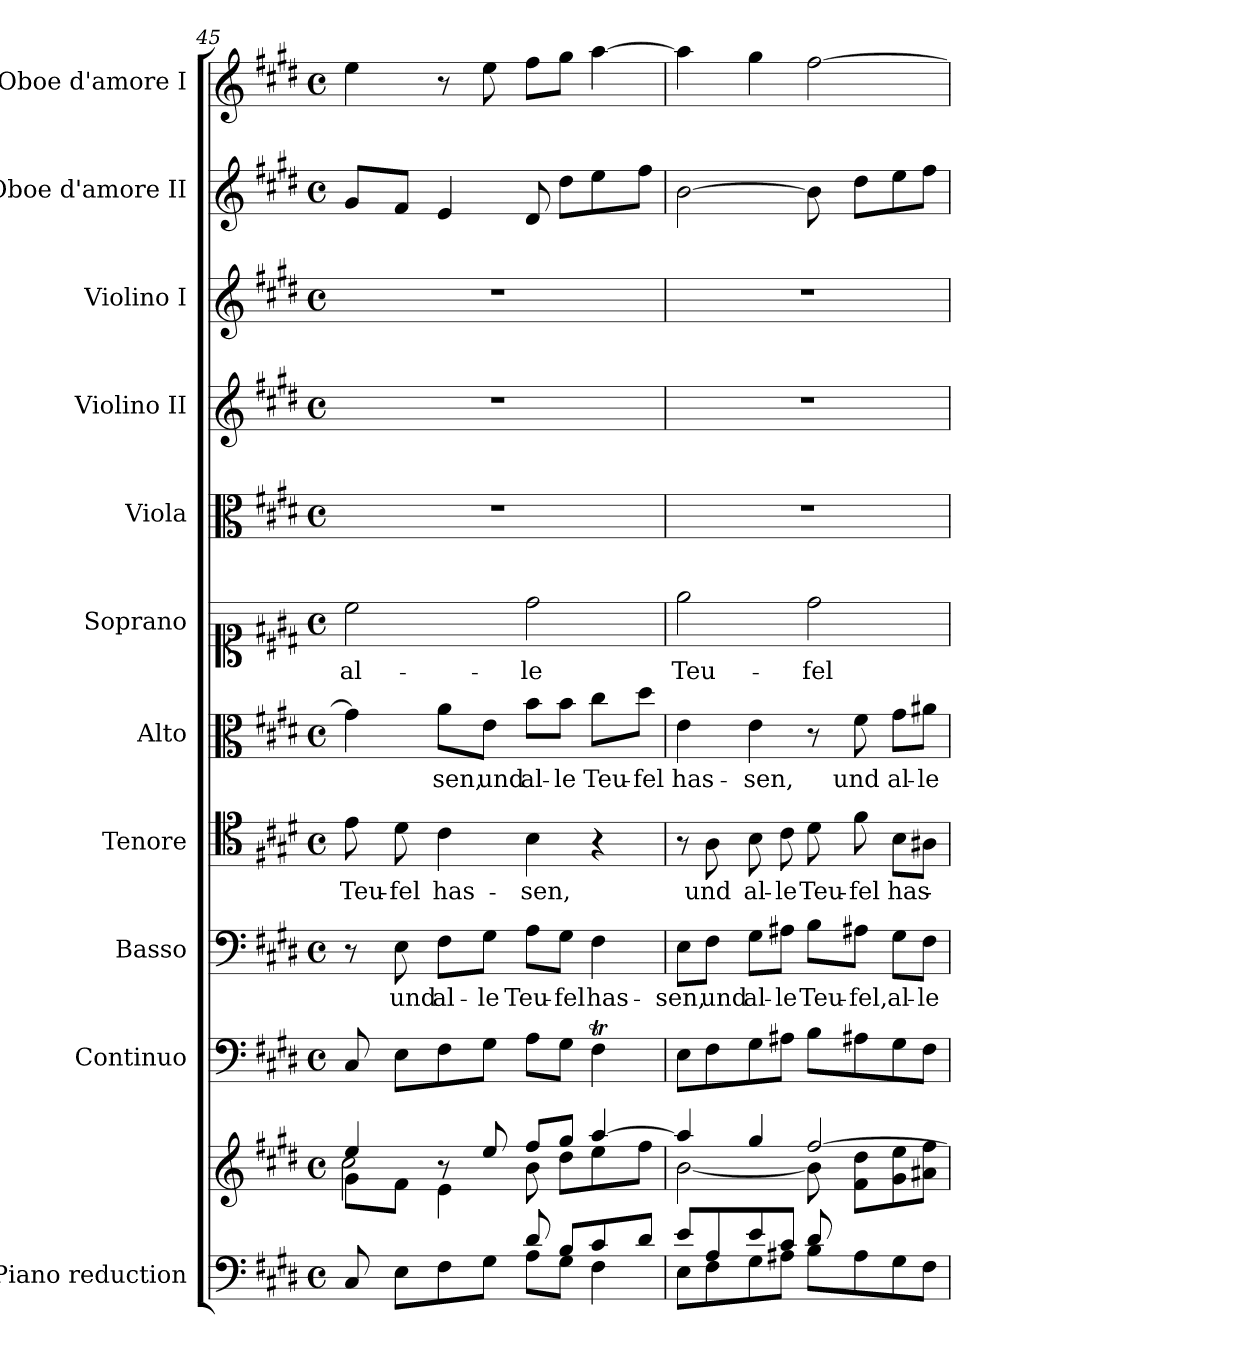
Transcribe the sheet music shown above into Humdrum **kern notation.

**kern	**kern	**kern	**kern	**text	**kern	**text	**kern	**text	**kern	**text	**kern	**kern	**kern	**kern	**kern
*part11	*part11	*part10	*part9	*part9	*part8	*part8	*part7	*part7	*part6	*part6	*part5	*part4	*part3	*part2	*part1
*staff12	*staff11	*staff10	*staff9	*staff9	*staff8	*staff8	*staff7	*staff7	*staff6	*staff6	*staff5	*staff4	*staff3	*staff2	*staff1
*I"Piano reduction	*	*I"Continuo	*I"Basso	*	*I"Tenore	*	*I"Alto	*	*I"Soprano	*	*I"Viola	*I"Violino II	*I"Violino I	*I"Oboe d'amore II	*I"Oboe d'amore I
*I'Pno	*	*	*	*	*	*	*	*	*	*	*I'Vla	*I'Vln	*I'Vln	*I'Ob	*I'Ob
*clefF4	*clefG2	*clefF4	*clefF4	*	*clefC4	*	*clefC3	*	*clefC1	*	*clefC3	*clefG2	*clefG2	*clefG2	*clefG2
*k[f#c#g#d#]	*k[f#c#g#d#]	*k[f#c#g#d#]	*k[f#c#g#d#]	*	*k[f#c#g#d#]	*	*k[f#c#g#d#]	*	*k[f#c#g#d#]	*	*k[f#c#g#d#]	*k[f#c#g#d#]	*k[f#c#g#d#]	*k[f#c#g#d#]	*k[f#c#g#d#]
*M4/4	*M4/4	*M4/4	*M4/4	*	*M4/4	*	*M4/4	*	*M4/4	*	*M4/4	*M4/4	*M4/4	*M4/4	*M4/4
*met(c)	*met(c)	*met(c)	*met(c)	*	*met(c)	*	*met(c)	*	*met(c)	*	*met(c)	*met(c)	*met(c)	*met(c)	*met(c)
=45	=45	=45	=45	=45	=45	=45	=45	=45	=45	=45	=45	=45	=45	=45	=45
*^	*^	*	*	*	*	*	*	*	*	*	*	*	*	*	*
*	*	*	*^	*	*	*	*	*	*	*	*	*	*	*	*	*	*
!	!	!	!	!	!	!	!	!	!LO:LY:b	!	!	!	!LO:LY:b	!	!	!	!	!
2ryy	8C#/	4ee/	8g#\L	2cc#\	8C#/	8r	.	8e\	Teu-	4g#\]	.	2cc#\	al-	1r	1r	1r	8g#/L	4ee\
!	!	!	!	!	!	!	!LO:LY:b	!	!LO:LY:b	!	!	!	!	!	!	!	!	!
.	8E\L	.	8f#\J	.	8E\L	8E\	und	8d#\	-fel	.	.	.	.	.	.	.	8f#/J	.
!	!	!	!	!	!	!	!LO:LY:b	!	!LO:LY:b	!	!LO:LY:b	!	!	!	!	!	!	!
.	8F#\	8r	4e\	.	8F#\	8F#\L	al-	4c#\	has-	8a\L	-sen,	.	.	.	.	.	4e/	8r
!	!	!	!	!	!	!	!LO:LY:b	!	!	!	!LO:LY:b	!	!	!	!	!	!	!
.	8G#\J	8ee/	.	.	8G#\J	8G#\J	-le	.	.	8e\J	und	.	.	.	.	.	.	8ee\
!	!	!	!	!	!	!	!LO:LY:b	!	!LO:LY:b	!	!LO:LY:b	!	!LO:LY:b	!	!	!	!	!
8d#/	8A\L	8ff#/L	8b\	2ryy	8A\L	8A\L	Teu-	4B\	-sen,	8b\L	al-	2dd#\	-le	.	.	.	8d#/	8ff#\L
!	!	!	!	!	!	!	!LO:LY:b	!	!	!	!LO:LY:b	!	!	!	!	!	!	!
8B/L	8G#\J	8gg#/J	8dd#\L	.	8G#\J	8G#\J	-fel	.	.	8b\J	-le	.	.	.	.	.	8dd#\L	8gg#\J
!	!	!	!	!	!	!	!LO:LY:b	!	!	!	!LO:LY:b	!	!	!	!	!	!	!
8c#/	4F#\	[4aa/	8ee\	.	4F#T\	4F#\	has-	4r	.	8cc#\L	Teu-	.	.	.	.	.	8ee\	[4aa\
!	!	!	!	!	!	!	!	!	!	!	!LO:LY:b	!	!	!	!	!	!	!
8d#/J	.	.	8ff#\J	.	.	.	.	.	.	8dd#\J	-fel	.	.	.	.	.	8ff#\J	.
*	*	*	*v	*v	*	*	*	*	*	*	*	*	*	*	*	*	*	*
=46	=46	=46	=46	=46	=46	=46	=46	=46	=46	=46	=46	=46	=46	=46	=46	=46	=46
!	!	!	!	!	!	!LO:LY:b	!	!	!	!LO:LY:b	!	!LO:LY:b	!	!	!	!	!
8e/L	8E\L	4aa/]	[2b\	8E\L	8E\L	-sen,	8r	.	4e\	has-	2ee\	Teu-	1r	1r	1r	[2b\	4aa\]
!	!	!	!	!	!	!LO:LY:b	!	!LO:LY:b	!	!	!	!	!	!	!	!	!
8A/	8F#\	.	.	8F#\	8F#\J	und	8A\	und	.	.	.	.	.	.	.	.	.
!	!	!	!	!	!	!LO:LY:b	!	!LO:LY:b	!	!LO:LY:b	!	!	!	!	!	!	!
8e/	8G#\	4gg#/	.	8G#\	8G#\L	al-	8B\	al-	4e\	-sen,	.	.	.	.	.	.	4gg#\
!	!	!	!	!	!	!LO:LY:b	!	!LO:LY:b	!	!	!	!	!	!	!	!	!
8c#/J	8A#X\J	.	.	8A#X\J	8A#X\J	-le	8c#\	-le	.	.	.	.	.	.	.	.	.
!	!	!	!	!	!	!LO:LY:b	!	!LO:LY:b	!	!	!	!LO:LY:b	!	!	!	!	!
8d#/	8B\L	[2ff#/	8b\]	8B\L	8B\L	Teu-	8d#\	Teu-	8r	.	2dd#\	-fel	.	.	.	8b\]	[2ff#\
!	!	!	!	!	!	!LO:LY:b	!	!LO:LY:b	!	!LO:LY:b	!	!	!	!	!	!	!
8ryy	8A#\	.	8f#\ 8dd#\L	8A#X\	8A#X\J	-fel,	8f#\	-fel	8f#\	und	.	.	.	.	.	8dd#\L	.
!	!	!	!	!	!	!LO:LY:b	!	!LO:LY:b	!	!LO:LY:b	!	!	!	!	!	!	!
4ryy	8G#\	.	8g#\ 8ee\	8G#\	8G#\L	al-	8B\L	has-	8g#\L	al-	.	.	.	.	.	8ee\	.
!	!	!	!	!	!	!LO:LY:b	!	!	!	!LO:LY:b	!	!	!	!	!	!	!
.	8F#\J	.	8a#X\ 8ff#\J	8F#\J	8F#\J	-le	8A#X\J	.	8a#X\J	-le	.	.	.	.	.	8ff#\J	.
*v	*v	*	*	*	*	*	*	*	*	*	*	*	*	*	*	*	*
*	*v	*v	*	*	*	*	*	*	*	*	*	*	*	*	*	*
=	=	=	=	=	=	=	=	=	=	=	=	=	=	=	=
*-	*-	*-	*-	*-	*-	*-	*-	*-	*-	*-	*-	*-	*-	*-	*-
